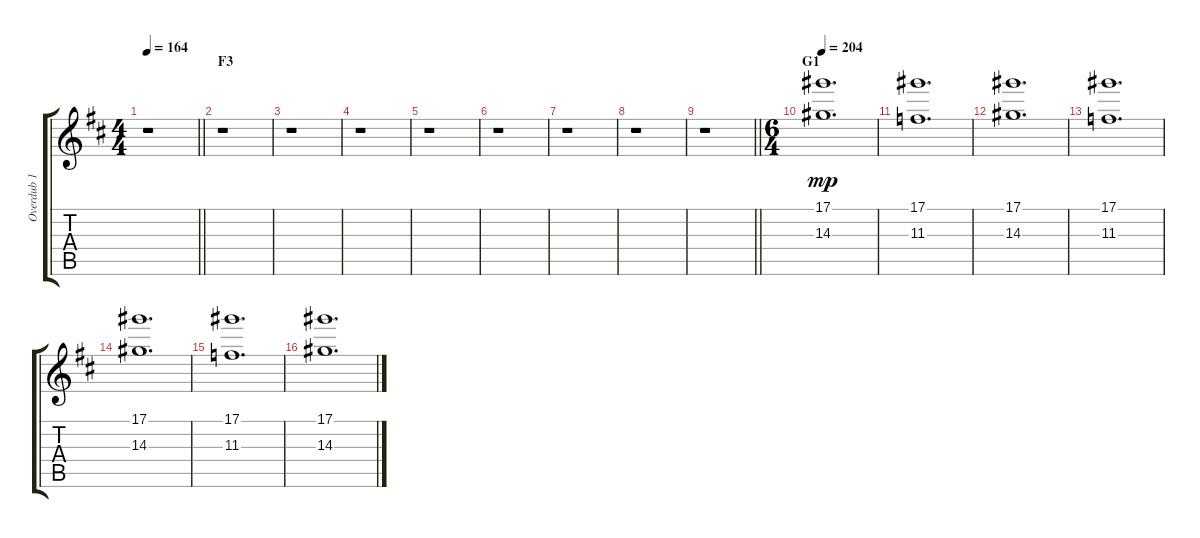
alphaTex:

\track ("Overdub 1" "Overdub 1") {instrument overdrivenguitar}
\staff {score tabs}
\tuning (Eb4 Bb3 Gb3 Db3 Ab2 Db2) {hide}
\ts (4 4)
\tempo 164
\clef g2
\barLineRight lightlight
\ks d
r.1{dy mp} |
\section ("" "F3")
r.1 |
r.1 |
r.1 |
r.1 |
r.1 |
r.1 |
r.1 |
\barLineRight lightlight
r.1 |
\ts (6 4)
\section ("" "G1")
\tempo 204
(17.1 14.3).1{d balance 8 instrument synthstrings1} |
(17.1 11.3).1{d} |
(17.1 14.3).1{d} |
(17.1 11.3).1{d} |
(17.1 14.3).1{d} |
(17.1 11.3).1{d} |
(17.1 14.3).1{d}
